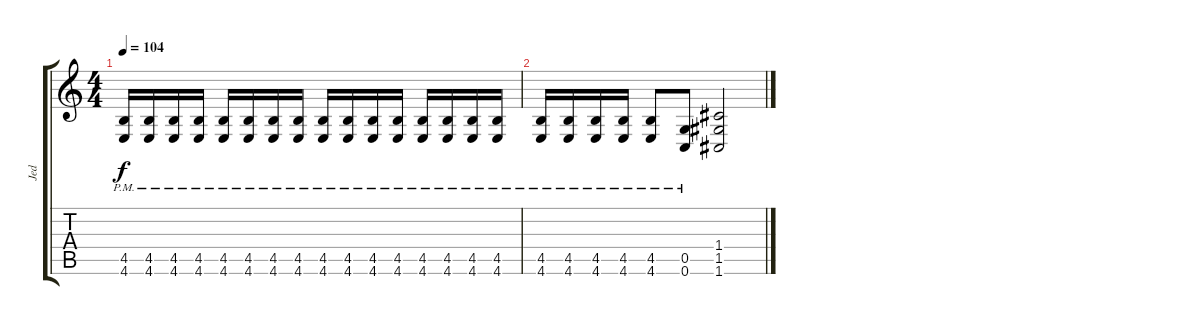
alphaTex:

\track ("Jed" "Jed") {instrument overdrivenguitar}
\staff {score tabs}
\tuning (E4 C4 G3 C3 G2 C2) {hide}
\ts (4 4)
\tempo 104
\clef g2
\ks c
(4.5{pm} 4.6{pm}).16{dy f} (4.5{pm} 4.6{pm}).16 (4.5{pm} 4.6{pm}).16 (4.5{pm} 4.6{pm}).16 (4.5{pm} 4.6{pm}).16 (4.5{pm} 4.6{pm}).16 (4.5{pm} 4.6{pm}).16 (4.5{pm} 4.6{pm}).16 (4.5{pm} 4.6{pm}).16 (4.5{pm} 4.6{pm}).16 (4.5{pm} 4.6{pm}).16 (4.5{pm} 4.6{pm}).16 (4.5{pm} 4.6{pm}).16 (4.5{pm} 4.6{pm}).16 (4.5{pm} 4.6{pm}).16 (4.5{pm} 4.6{pm}).16 |
(4.5{pm} 4.6{pm}).16 (4.5{pm} 4.6{pm}).16 (4.5{pm} 4.6{pm}).16 (4.5{pm} 4.6{pm}).16 (4.5{pm} 4.6).8 (0.5{pm} 0.6{pm}).8 (1.4 1.5 1.6).2
